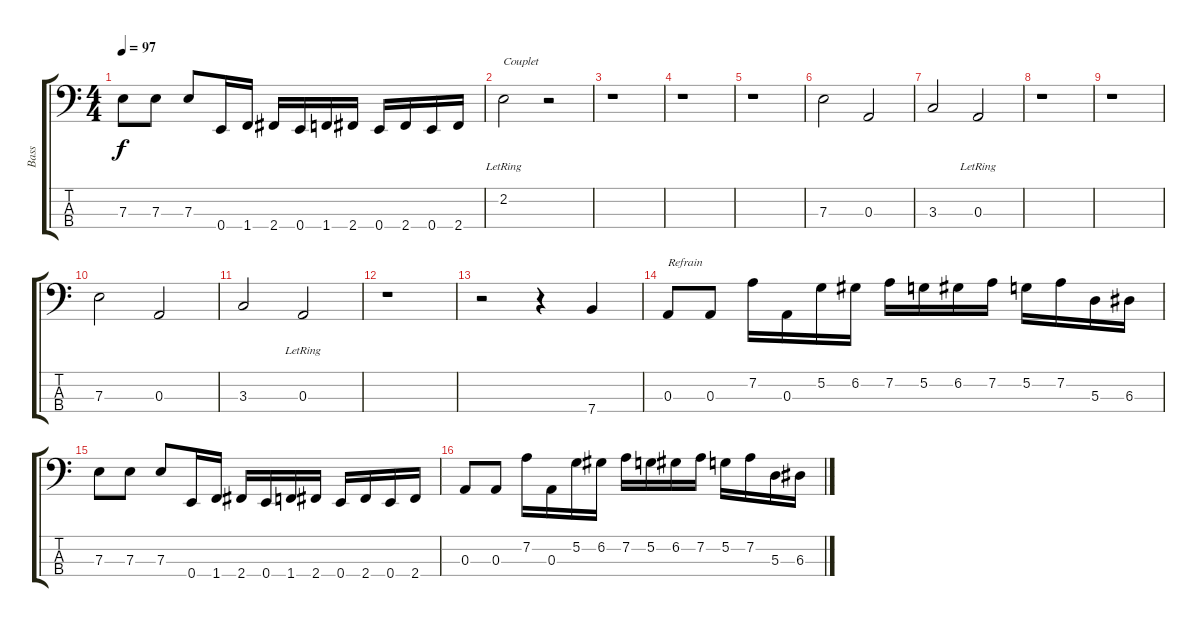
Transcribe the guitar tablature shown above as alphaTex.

\track ("Bass" "Bass") {instrument acousticbass}
\staff {score tabs}
\tuning (G2 D2 A1 E1) {hide}
\ts (4 4)
\tempo 97
\clef f4
\ks c
7.3.8{dy f} 7.3.8 7.3.8 0.4.16 1.4.16 2.4.16 0.4.16 1.4.16 2.4.16 0.4.16 2.4.16 0.4.16 2.4.16 |
2.2{lr}.2{txt "Couplet"} r.2 |
r.1 |
r.1 |
r.1 |
7.3.2 0.3.2 |
3.3.2 0.3{lr}.2 |
r.1 |
r.1 |
7.3.2 0.3.2 |
3.3.2 0.3{lr}.2 |
r.1 |
r.2 r.4 7.4.4 |
0.3.8{txt "Refrain"} 0.3.8 7.2.16 0.3.16 5.2.16 6.2.16 7.2.16 5.2.16 6.2.16 7.2.16 5.2.16 7.2.16 5.3.16 6.3.16 |
7.3.8 7.3.8 7.3.8 0.4.16 1.4.16 2.4.16 0.4.16 1.4.16 2.4.16 0.4.16 2.4.16 0.4.16 2.4.16 |
0.3.8 0.3.8 7.2.16 0.3.16 5.2.16 6.2.16 7.2.16 5.2.16 6.2.16 7.2.16 5.2.16 7.2.16 5.3.16 6.3.16
